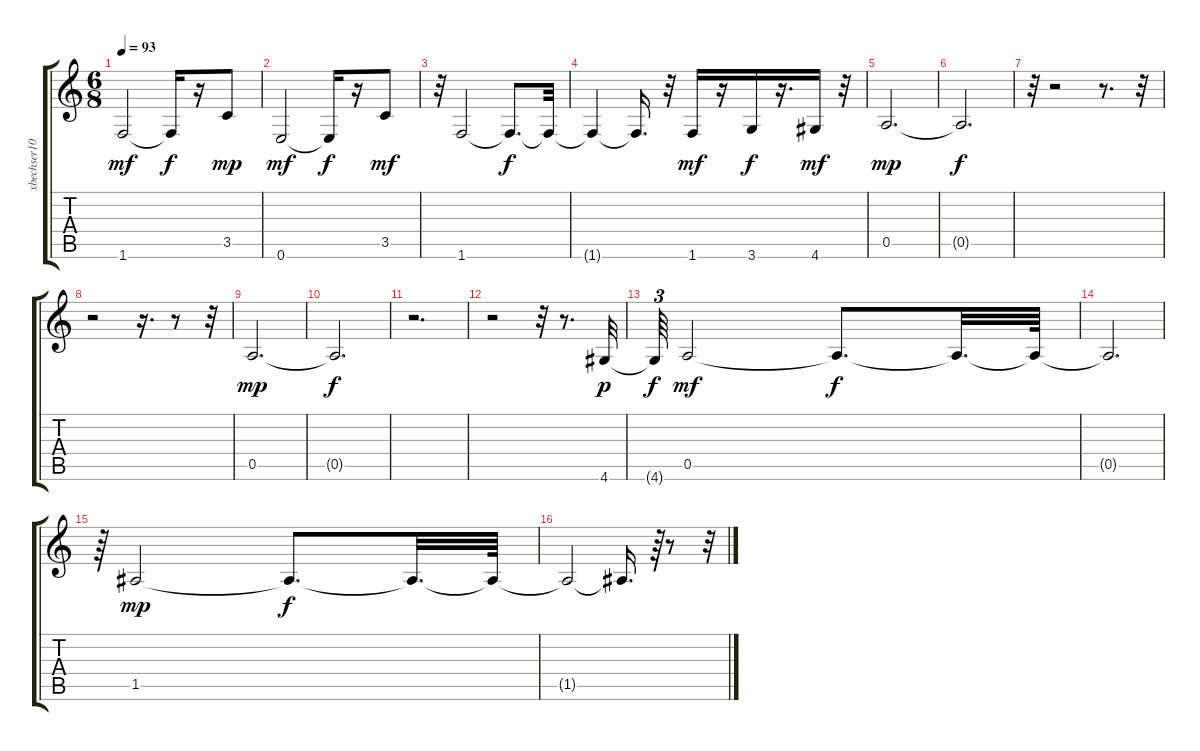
\track ("" "xbechser10") {instrument acousticguitarsteel}
\staff {score tabs}
\tuning (E4 B3 G3 D3 A2 E2) {hide}
\ts (6 8)
\tempo 93
\clef g2
\ks c
1.6.2{dy mf} 1.6{t}.16{dy f} r.16 3.5.8{dy mp} |
0.6.2{dy mf} 0.6{t}.16{dy f} r.16 3.5.8{dy mf} |
r.32 1.6.2 1.6{t}.8{d dy f} 1.6{t}.32 |
1.6{t}.4 1.6{t}.16{d} r.32 1.6.16{dy mf} r.16 3.6.16{dy f} r.16{d} 4.6.16{dy mf} r.32 |
0.5.2{d dy mp} |
0.5{t}.2{d dy f} |
r.32 r.2 r.8{d} r.32 |
r.2 r.16{d} r.8 r.32 |
0.5.2{d dy mp} |
0.5{t}.2{d dy f} |
r.2{d} |
r.2 r.32 r.8{d} 4.6.32{dy p} |
4.6{t}.64{tu (3 2) dy f} 0.5.2{dy mf} 0.5{t}.8{d dy f} 0.5{t}.32{d} 0.5{t}.64 |
0.5{t}.2{d} |
r.64{tu (3 2)} 1.5.2{dy mp} 1.5{t}.8{d dy f} 1.5{t}.32{d} 1.5{t}.64 |
1.5{t}.2 1.5{t}.16{d} r.64{tu (3 2)} r.8 r.32{tu (3 2)}
